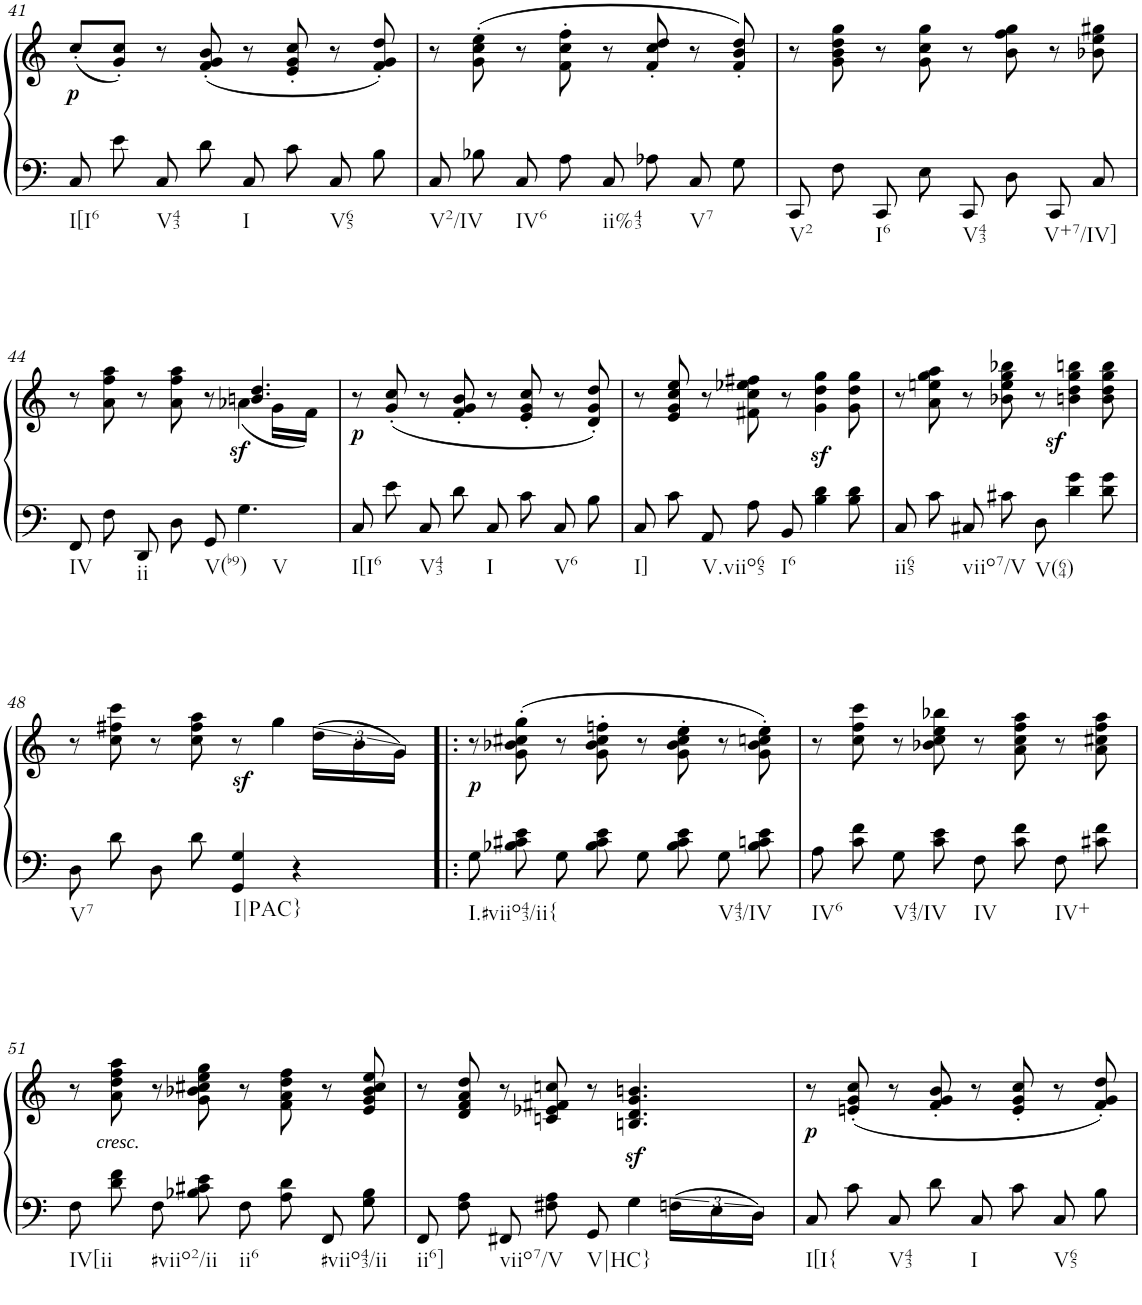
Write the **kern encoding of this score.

**kern	**kern	**dynam
*part1	*part1	*part1
*staff2	*staff1	*staff1/2
*I"Piano	*	*
*I'Pno	*	*
!!LO:PB:g=z
*clefF4	*clefG2	*
*k[]	*k[]	*
*M4/4	*M4/4	*
*met(c|)	*met(c|)	*
=41	=41	=41
!LO:TX:b:t=I[I6	!	!
!	!	!LO:DY:b
8C/	(8cc'/L	p
8e\	8g/' 8cc/'J)	.
!LO:TX:b:t=V43	!	!
8C/	8r	.
8d\	(8f/' 8g/' 8b/'	.
!LO:TX:b:t=I	!	!
8C/	8r	.
8c\	8e/' 8g/' 8cc/'	.
!LO:TX:b:t=V65	!	!
8C/	8r	.
8B\	8f/' 8g/' 8dd/')	.
=42	=42	=42
!LO:TX:b:t=V2/IV	!	!
8C/	8r	.
8B-X\	(8g\' 8cc\' 8ee\'	.
!LO:TX:b:t=IV6	!	!
8C/	8r	.
8A\	8f\' 8cc\' 8ff\'	.
!LO:TX:b:t=ii%43	!	!
8C/	8r	.
8A-X\	8f/' 8cc/' 8dd/'	.
!LO:TX:b:t=V7	!	!
8C/	8r	.
8G\	8f/' 8b/' 8dd/')	.
=43	=43	=43
!LO:TX:b:t=V2	!	!
8CC/	8r	.
8F\	8g\ 8b\ 8dd\ 8gg\	.
!LO:TX:b:t=I6	!	!
8CC/	8r	.
8E\	8g\ 8cc\ 8gg\	.
!LO:TX:b:t=V43	!	!
8CC/	8r	.
8D\	8b\ 8ff\ 8gg\	.
!LO:TX:b:t=V+7/IV]	!	!
8CC/	8r	.
8C/	8b-X\ 8ee\ 8gg#X\	.
!!LO:LB:g=z
=44	=44	=44
*	*^	*
!LO:TX:b:t=IV	!	!	!
8FF/	8r	8ryy	.
*	*v	*v	*
8F\	8a\ 8ff\ 8aa\	.
!LO:TX:b:t=ii	!	!
8DD/	8r	.
8D\	8a\ 8ff\ 8aa\	.
!LO:TX:b:t=V(b9)	!	!
8GG/	8r	.
*	*^	*
!LO:TX:b:t=V	!	!	!
!	!	!	!LO:DY:b
4.G\	4.bn/ 4.dd/	(4a-X\	sf
.	.	16g\LL	.
.	.	16f\JJ)	.
=45	=45	=45	=45
!LO:TX:b:t=I[I6	!	!	!
!	!	!	!LO:DY:b
*	*v	*v	*
8C/	8r	p
8e\	(8g/' 8cc/'	.
!LO:TX:b:t=V43	!	!
8C/	8r	.
8d\	8f/' 8g/' 8b/'	.
!LO:TX:b:t=I	!	!
8C/	8r	.
8c\	8e/' 8g/' 8cc/'	.
!LO:TX:b:t=V6	!	!
8C/	8r	.
8B\	8d/' 8g/' 8dd/')	.
=46	=46	=46
!LO:TX:b:t=I]	!	!
8C/	8r	.
8c\	8e/ 8g/ 8cc/ 8ee/	.
!LO:TX:b:t=V.viio65	!	!
8AA/	8r	.
8A\	8f#X\ 8cc\ 8ee-X\ 8ff#X\	.
!LO:TX:b:t=I6	!	!
8BB/	8r	.
4B\ 4d\	4g\z< 4dd\z< 4gg\z<	.
8B\ 8d\	8g\ 8dd\ 8gg\	.
=47	=47	=47
!LO:TX:b:t=ii65	!	!
8C/	8r	.
8c\	8a\ 8een\ 8gg\ 8aa\	.
!LO:TX:b:t=viio7/V	!	!
8C#X/	8r	.
8c#X\	8b-X\ 8ee\ 8gg\ 8bb-X\	.
!LO:TX:b:t=V(64)	!	!
8D\	8r	.
4d\ 4g\	4bn\z< 4dd\z< 4gg\z< 4bbn\z<	.
8d\ 8g\	8b\ 8dd\ 8gg\ 8bb\	.
!!LO:LB:g=z
=48	=48	=48
!LO:TX:b:t=V7	!	!
8D\	8r	.
8d\	8cc\ 8ff#X\ 8ccc\	.
8D\	8r	.
8d\	8cc\ 8ff#\ 8aa\	.
!LO:TX:b:t=I|PAC}	!	!
!	!	!LO:DY:b
4GG/ 4G/	8r	sf
.	4gg\	.
4r	.	.
.	(24dd\LL	.
.	24b\	.
.	24g\JJ)	.
=49!|:	=49!|:	=49!|:
!LO:TX:b:t=I.#viio43/ii{	!	!
!	!	!LO:DY:b
8G\	8r	p
8B-X\ 8c#X\ 8e\	(8g\' 8b-X\' 8cc#X\' 8gg\'	.
8G\	8r	.
8B-\ 8c#\ 8e\	8g\' 8b-\' 8cc#\' 8ffn\'	.
8G\	8r	.
8B-\ 8c#\ 8e\	8g\' 8b-\' 8cc#\' 8ee\'	.
!LO:TX:b:t=V43/IV	!	!
8G\	8r	.
8B-\ 8cn\ 8e\	8g\' 8b-\' 8ccn\' 8ee\')	.
=50	=50	=50
!LO:TX:b:t=IV6	!	!
8A\	8r	.
8c\ 8f\	8cc\ 8ff\ 8ccc\	.
!LO:TX:b:t=V43/IV	!	!
8G\	8r	.
8c\ 8e\	8b-X\ 8cc\ 8ee\ 8bb-X\	.
!LO:TX:b:t=IV	!	!
8F\	8r	.
8c\ 8f\	8a\ 8cc\ 8ff\ 8aa\	.
!LO:TX:b:t=IV+	!	!
8F\	8r	.
8c#X\ 8f\	8a\ 8cc#X\ 8ff\ 8aa\	.
!!LO:LB:g=z
=51	=51	=51
!LO:TX:b:t=IV[ii	!	!
8F\	8r	.
!	!	!LO:DY:b
8d\ 8f\	8a\ 8dd\ 8ff\ 8aa\	other-dynamics
!LO:TX:b:t=#viio2/ii	!	!
8F\	8r	.
8B-X\ 8c#X\ 8e\	8g\ 8b-X\ 8cc#X\ 8ee\ 8gg\	.
!LO:TX:b:t=ii6	!	!
8F\	8r	.
8A\ 8d\	8f\ 8a\ 8dd\ 8ff\	.
!LO:TX:b:t=#viio43/ii	!	!
8FF/	8r	.
8G\ 8B-\	8e/ 8g/ 8b-/ 8cc#/ 8ee/	.
=52	=52	=52
!LO:TX:b:t=ii6]	!	!
8FF/	8r	.
8F\ 8A\	8d/ 8f/ 8a/ 8dd/	.
!LO:TX:b:t=viio7/V	!	!
8FF#X/	8r	.
8F#X\ 8A\	8cn/ 8e-X/ 8f#X/ 8ccn/	.
!LO:TX:b:t=V|HC}	!	!
8GG/	8r	.
4Gz>\	4.Bn/ 4.d/ 4.g/ 4.bn/	.
24Fn\LL	.	.
24E\	.	.
24D\JJ	.	.
=53	=53	=53
!LO:TX:b:t=I[I{	!	!
!	!	!LO:DY:b
8C/	8r	p
8c\	(8en/' 8g/' 8cc/'	.
!LO:TX:b:t=V43	!	!
8C/	8r	.
8d\	8f/' 8g/' 8b/'	.
!LO:TX:b:t=I	!	!
8C/	8r	.
8c\	8e/' 8g/' 8cc/'	.
!LO:TX:b:t=V65	!	!
8C/	8r	.
8B\	8f/' 8g/' 8dd/')	.
=	=	=
*-	*-	*-
